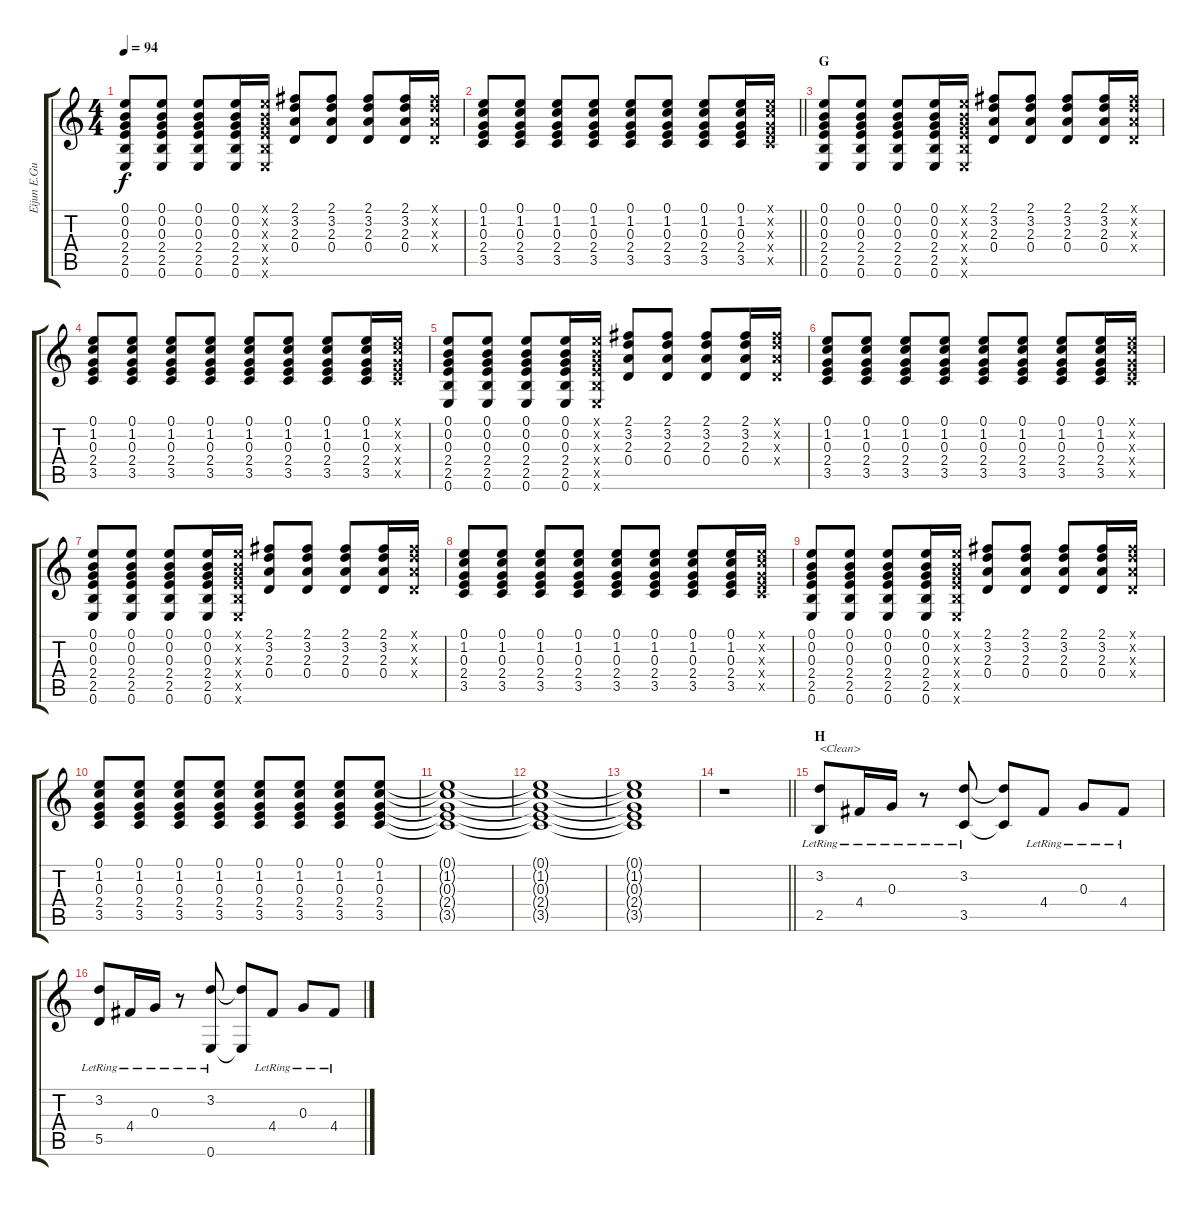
\track ("Eijun E.Guitar II" "Eijun E.Gu") {instrument electricguitarclean}
\staff {score tabs}
\tuning (E4 B3 G3 D3 A2 E2) {hide}
\ts (4 4)
\tempo 94
\clef g2
\ks c
(0.1 0.2 0.3 2.4 2.5 0.6).8{dy f} (0.1 0.2 0.3 2.4 2.5 0.6).8 (0.1 0.2 0.3 2.4 2.5 0.6).8 (0.1 0.2 0.3 2.4 2.5 0.6).16 (0.1{x} 0.2{x} 0.3{x} 2.4{x} 2.5{x} 0.6{x}).16 (2.1 3.2 2.3 0.4).8 (2.1 3.2 2.3 0.4).8 (2.1 3.2 2.3 0.4).8 (2.1 3.2 2.3 0.4).16 (2.1{x} 3.2{x} 2.3{x} 0.4{x}).16 |
\barLineRight lightlight
(0.1 1.2 0.3 2.4 3.5).8 (0.1 1.2 0.3 2.4 3.5).8 (0.1 1.2 0.3 2.4 3.5).8 (0.1 1.2 0.3 2.4 3.5).8 (0.1 1.2 0.3 2.4 3.5).8 (0.1 1.2 0.3 2.4 3.5).8 (0.1 1.2 0.3 2.4 3.5).8 (0.1 1.2 0.3 2.4 3.5).16 (0.1{x} 1.2{x} 0.3{x} 2.4{x} 3.5{x}).16 |
\section ("" "G")
(0.1 0.2 0.3 2.4 2.5 0.6).8 (0.1 0.2 0.3 2.4 2.5 0.6).8 (0.1 0.2 0.3 2.4 2.5 0.6).8 (0.1 0.2 0.3 2.4 2.5 0.6).16 (0.1{x} 0.2{x} 0.3{x} 2.4{x} 2.5{x} 0.6{x}).16 (2.1 3.2 2.3 0.4).8 (2.1 3.2 2.3 0.4).8 (2.1 3.2 2.3 0.4).8 (2.1 3.2 2.3 0.4).16 (2.1{x} 3.2{x} 2.3{x} 0.4{x}).16 |
(0.1 1.2 0.3 2.4 3.5).8 (0.1 1.2 0.3 2.4 3.5).8 (0.1 1.2 0.3 2.4 3.5).8 (0.1 1.2 0.3 2.4 3.5).8 (0.1 1.2 0.3 2.4 3.5).8 (0.1 1.2 0.3 2.4 3.5).8 (0.1 1.2 0.3 2.4 3.5).8 (0.1 1.2 0.3 2.4 3.5).16 (0.1{x} 1.2{x} 0.3{x} 2.4{x} 3.5{x}).16 |
(0.1 0.2 0.3 2.4 2.5 0.6).8 (0.1 0.2 0.3 2.4 2.5 0.6).8 (0.1 0.2 0.3 2.4 2.5 0.6).8 (0.1 0.2 0.3 2.4 2.5 0.6).16 (0.1{x} 0.2{x} 0.3{x} 2.4{x} 2.5{x} 0.6{x}).16 (2.1 3.2 2.3 0.4).8 (2.1 3.2 2.3 0.4).8 (2.1 3.2 2.3 0.4).8 (2.1 3.2 2.3 0.4).16 (2.1{x} 3.2{x} 2.3{x} 0.4{x}).16 |
(0.1 1.2 0.3 2.4 3.5).8 (0.1 1.2 0.3 2.4 3.5).8 (0.1 1.2 0.3 2.4 3.5).8 (0.1 1.2 0.3 2.4 3.5).8 (0.1 1.2 0.3 2.4 3.5).8 (0.1 1.2 0.3 2.4 3.5).8 (0.1 1.2 0.3 2.4 3.5).8 (0.1 1.2 0.3 2.4 3.5).16 (0.1{x} 1.2{x} 0.3{x} 2.4{x} 3.5{x}).16 |
(0.1 0.2 0.3 2.4 2.5 0.6).8 (0.1 0.2 0.3 2.4 2.5 0.6).8 (0.1 0.2 0.3 2.4 2.5 0.6).8 (0.1 0.2 0.3 2.4 2.5 0.6).16 (0.1{x} 0.2{x} 0.3{x} 2.4{x} 2.5{x} 0.6{x}).16 (2.1 3.2 2.3 0.4).8 (2.1 3.2 2.3 0.4).8 (2.1 3.2 2.3 0.4).8 (2.1 3.2 2.3 0.4).16 (2.1{x} 3.2{x} 2.3{x} 0.4{x}).16 |
(0.1 1.2 0.3 2.4 3.5).8 (0.1 1.2 0.3 2.4 3.5).8 (0.1 1.2 0.3 2.4 3.5).8 (0.1 1.2 0.3 2.4 3.5).8 (0.1 1.2 0.3 2.4 3.5).8 (0.1 1.2 0.3 2.4 3.5).8 (0.1 1.2 0.3 2.4 3.5).8 (0.1 1.2 0.3 2.4 3.5).16 (0.1{x} 1.2{x} 0.3{x} 2.4{x} 3.5{x}).16 |
(0.1 0.2 0.3 2.4 2.5 0.6).8 (0.1 0.2 0.3 2.4 2.5 0.6).8 (0.1 0.2 0.3 2.4 2.5 0.6).8 (0.1 0.2 0.3 2.4 2.5 0.6).16 (0.1{x} 0.2{x} 0.3{x} 2.4{x} 2.5{x} 0.6{x}).16 (2.1 3.2 2.3 0.4).8 (2.1 3.2 2.3 0.4).8 (2.1 3.2 2.3 0.4).8 (2.1 3.2 2.3 0.4).16 (2.1{x} 3.2{x} 2.3{x} 0.4{x}).16 |
(0.1 1.2 0.3 2.4 3.5).8 (0.1 1.2 0.3 2.4 3.5).8 (0.1 1.2 0.3 2.4 3.5).8 (0.1 1.2 0.3 2.4 3.5).8 (0.1 1.2 0.3 2.4 3.5).8 (0.1 1.2 0.3 2.4 3.5).8 (0.1 1.2 0.3 2.4 3.5).8 (0.1 1.2 0.3 2.4 3.5).8 |
(0.1{t} 1.2{t} 0.3{t} 2.4{t} 3.5{t}).1 |
(0.1{t} 1.2{t} 0.3{t} 2.4{t} 3.5{t}).1 |
(0.1{t} 1.2{t} 0.3{t} 2.4{t} 3.5{t}).1{volume 0} |
\barLineRight lightlight
r.1 |
\section ("" "H")
(3.2{lr} 2.5{lr}).8{txt "<Clean>" volume 9 instrument electricguitarclean} 4.4{lr}.16 0.3{lr}.16 r.8 (3.2{lr} 3.5{lr}).8 (3.2{t} 3.5{t}).8 4.4{lr}.8 0.3{lr}.8 4.4{lr}.8 |
(3.2{lr} 5.5{lr}).8 4.4{lr}.16 0.3{lr}.16 r.8 (3.2{lr} 0.6{lr}).8 (3.2{t} 0.6{t}).8 4.4{lr}.8 0.3{lr}.8 4.4{lr}.8
